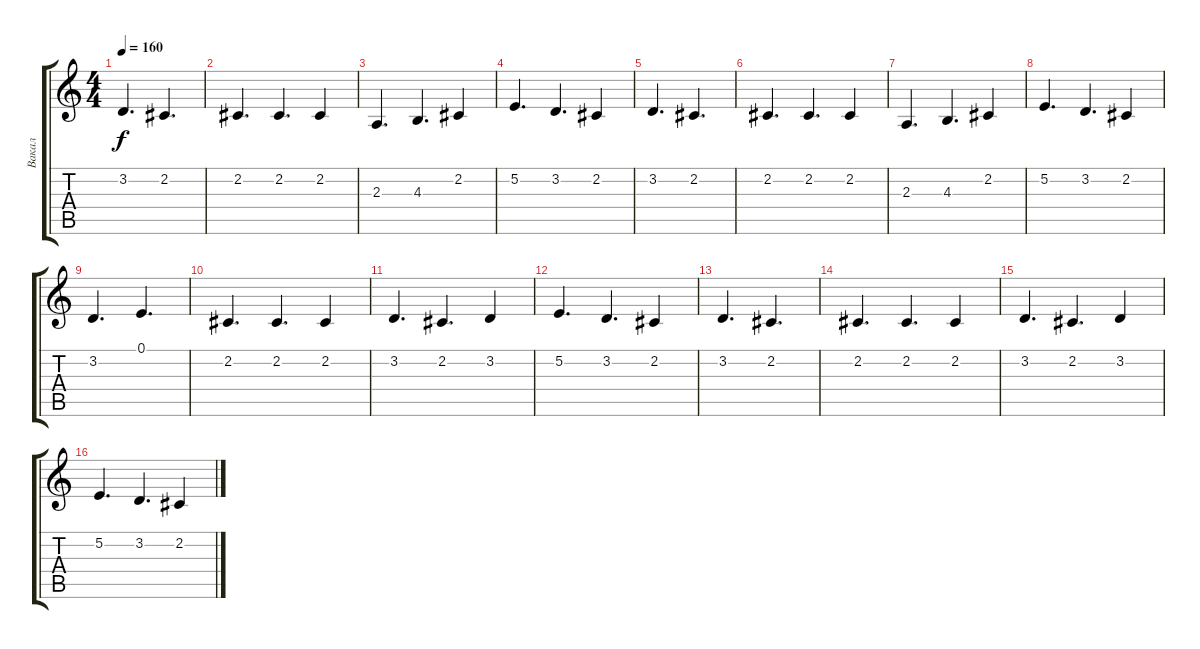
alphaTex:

\track ("Вакал" "Вакал") {instrument lead2sawtooth}
\staff {score tabs}
\tuning (E4 B3 G3 D3 A2 E2) {hide}
\ts (4 4)
\tempo 160
\clef g2
\ks c
3.2.4{d dy f} 2.2.4{d} |
2.2.4{d} 2.2.4{d} 2.2.4 |
2.3.4{d} 4.3.4{d} 2.2.4 |
5.2.4{d} 3.2.4{d} 2.2.4 |
3.2.4{d} 2.2.4{d} |
2.2.4{d} 2.2.4{d} 2.2.4 |
2.3.4{d} 4.3.4{d} 2.2.4 |
5.2.4{d} 3.2.4{d} 2.2.4 |
3.2.4{d} 0.1.4{d} |
2.2.4{d} 2.2.4{d} 2.2.4 |
3.2.4{d} 2.2.4{d} 3.2.4 |
5.2.4{d} 3.2.4{d} 2.2.4 |
3.2.4{d} 2.2.4{d} |
2.2.4{d} 2.2.4{d} 2.2.4 |
3.2.4{d} 2.2.4{d} 3.2.4 |
5.2.4{d} 3.2.4{d} 2.2.4
